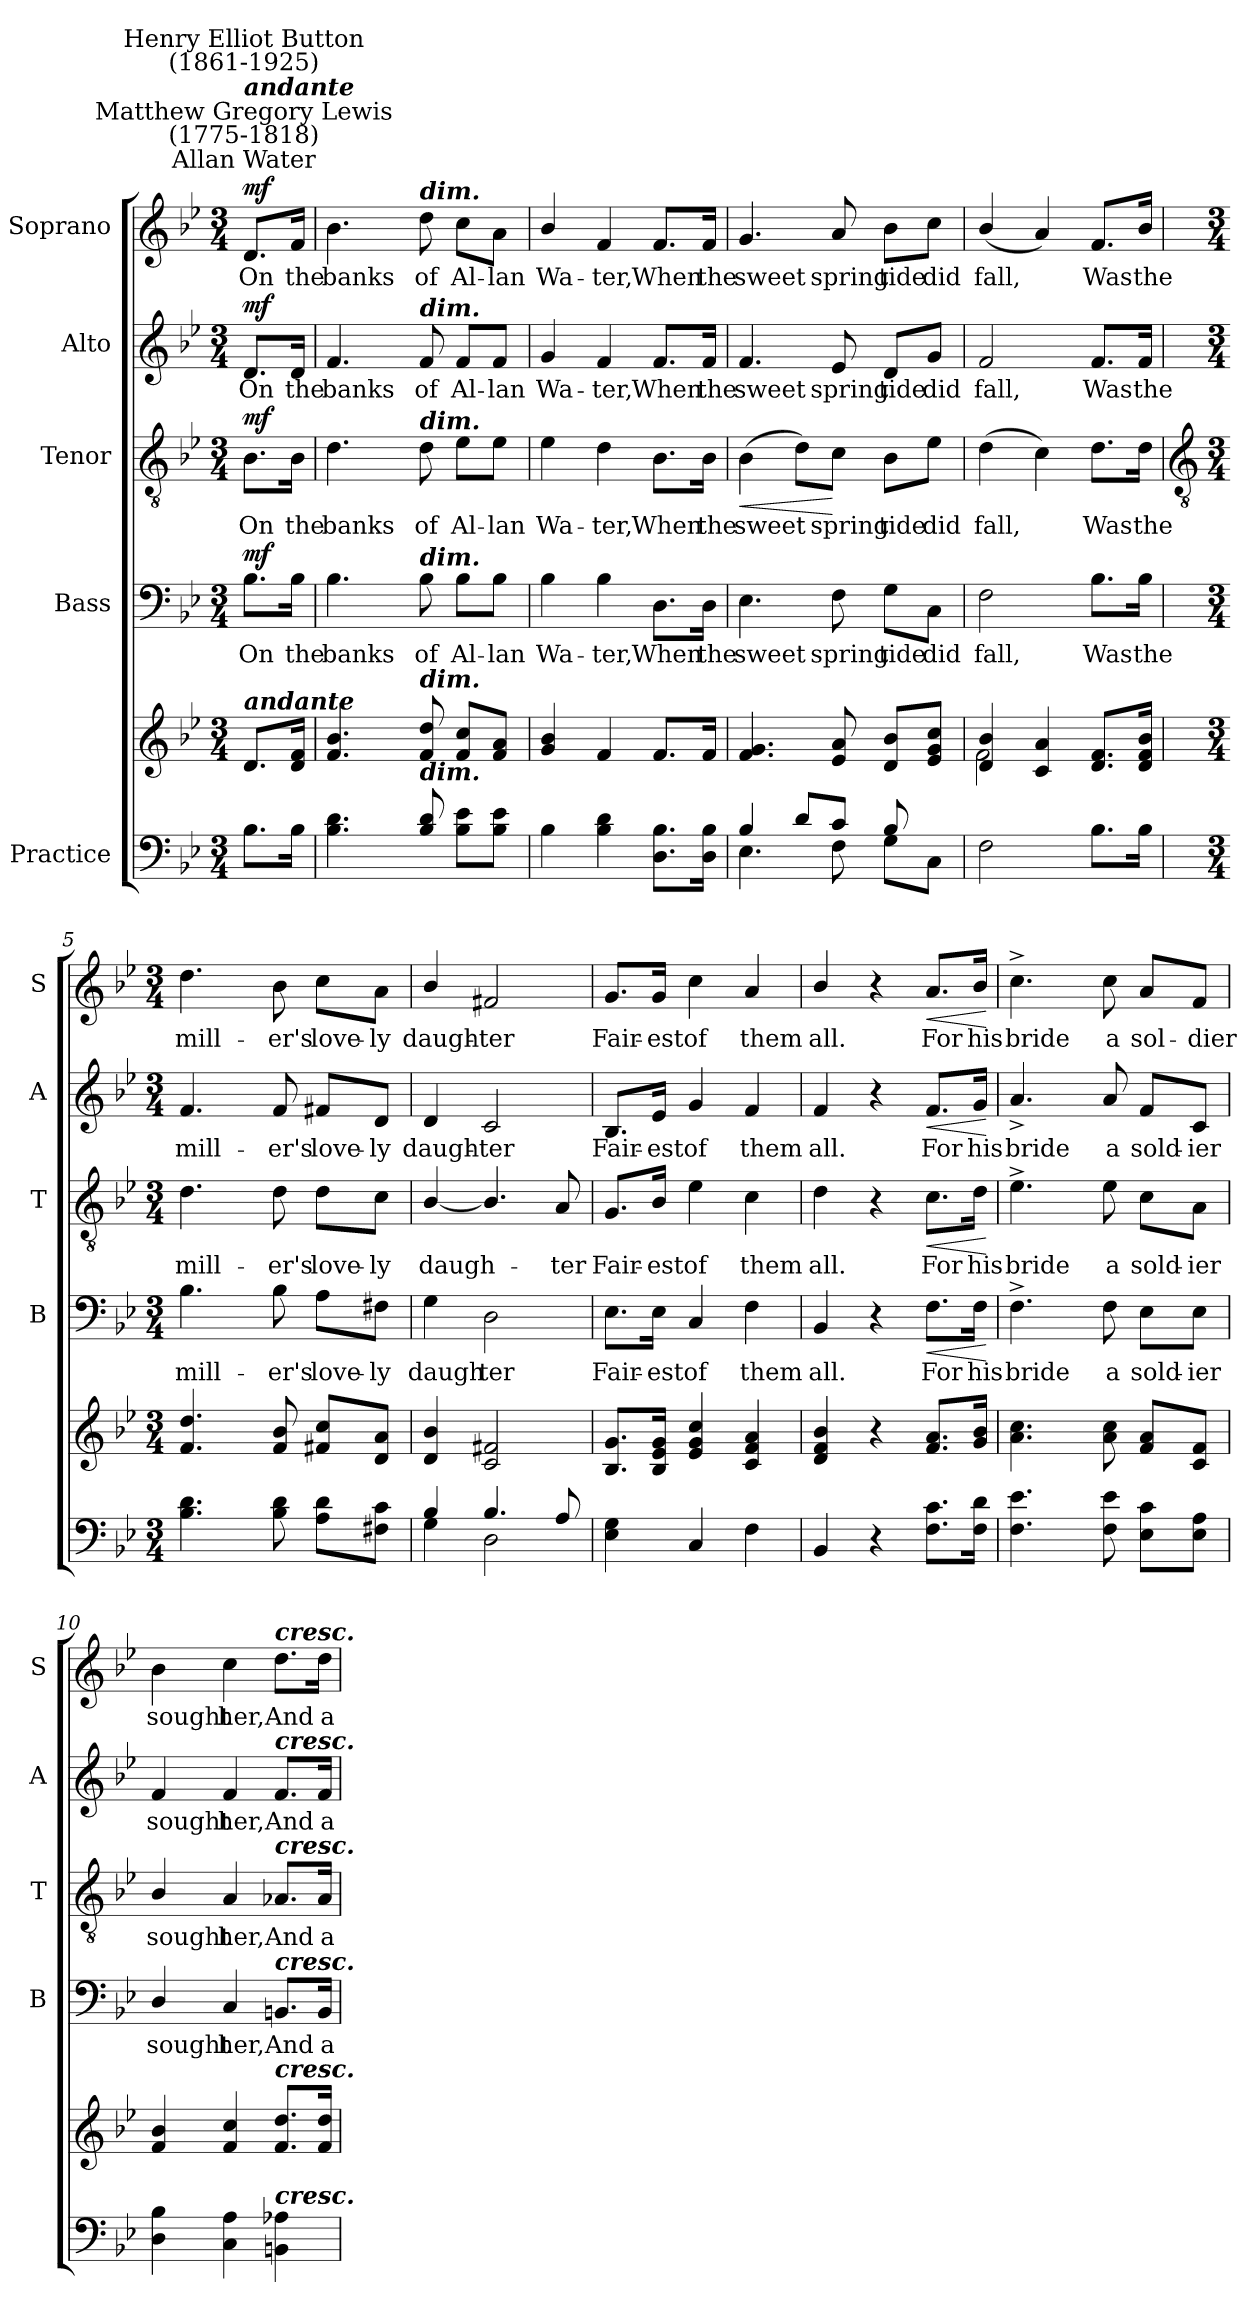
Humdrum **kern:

**kern	**kern	**dynam	**kern	**text	**dynam	**kern	**text	**dynam	**kern	**text	**dynam	**kern	**text	**dynam
*part5	*part5	*part5	*part4	*part4	*part4	*part3	*part3	*part3	*part2	*part2	*part2	*part1	*part1	*part1
*staff6	*staff5	*staff5/6	*staff4	*staff4	*staff4	*staff3	*staff3	*staff3	*staff2	*staff2	*staff2	*staff1	*staff1	*staff1
*I"Practice	*	*	*I"Bass	*	*	*I"Tenor	*	*	*I"Alto	*	*	*I"Soprano	*	*
*	*	*	*I'B	*	*	*I'T	*	*	*I'A	*	*	*I'S	*	*
*clefF4	*clefG2	*	*clefF4	*	*	*clefGv2	*	*	*clefG2	*	*	*clefG2	*	*
*k[b-e-]	*k[b-e-]	*	*k[b-e-]	*	*	*k[b-e-]	*	*	*k[b-e-]	*	*	*k[b-e-]	*	*
*B-:	*B-:	*	*B-:	*	*	*B-:	*	*	*B-:	*	*	*B-:	*	*
*M3/4	*M3/4	*	*M3/4	*	*	*M3/4	*	*	*M3/4	*	*	*M3/4	*	*
=	=	=	=	=	=	=	=	=	=	=	=	=	=	=
*^	*^	*	*	*	*	*	*	*	*	*	*	*	*	*
!	!	!	!	!	!	!	!	!	!	!	!	!	!	!LO:TX:a:cj:t=Allan Water	!	!
!	!	!	!	!	!	!	!	!	!	!	!	!	!	!LO:TX:a:cj:t=Matthew Gregory Lewis\n(1775-1818)	!	!
!	!	!	!	!	!	!	!	!	!	!	!	!	!	!LO:TX:a:Bi:t=andante	!	!
!	!	!	!	!	!	!	!	!	!	!	!	!	!	!LO:TX:a:cj:t=Henry Elliot Button\n(1861-1925)	!	!
!	!	!LO:TX:a:Bi:t=andante	!	!	!	!	!	!	!	!	!	!	!	!	!	!
!	!	!	!	!LO:DY:b=2	!	!LO:LY:b	!	!	!LO:LY:b	!	!	!LO:LY:b	!	!	!LO:LY:b	!
!	!	!	!	!LO:DY:n=1:b	!	!	!LO:DY:b	!	!	!LO:DY:b	!	!	!LO:DY:b	!	!	!LO:DY:b
8.B-\L	4ryy	8.d/L	4ryy	mf mf	8.B-\L	On	mf	8.B-\L	On	mf	8.d/L	On	mf	8.d/L	On	mf
!	!	!	!	!	!	!LO:LY:b	!	!	!LO:LY:b	!	!	!LO:LY:b	!	!	!LO:LY:b	!
16B-\J	.	16d/ 16f/J	.	.	16B-\Jk	the	.	16B-\Jk	the	.	16d/Jk	the	.	16f/Jk	the	.
=1	=1	=1	=1	=1	=1	=1	=1	=1	=1	=1	=1	=1	=1	=1	=1	=1
!	!	!	!	!	!	!LO:LY:b	!	!	!LO:LY:b	!	!	!LO:LY:b	!	!	!LO:LY:b	!
4.B-\ 4.d\	4ryy	4.f/ 4.b-/	4ryy	.	4.B-\	banks	.	4.d\	banks	.	4.f/	banks	.	4.b-\	banks	.
.	8ryy	.	4ryy	.	.	.	.	.	.	.	.	.	.	.	.	.
!	!	!	!	!	!	!	!	!	!	!	!	!	!	!LO:TX:a:Bi:t=dim.	!	!
!	!	!	!	!	!	!	!	!	!	!	!LO:TX:a:Bi:t=dim.	!	!	!	!	!
!	!	!	!	!	!	!	!	!LO:TX:a:Bi:t=dim.	!	!	!	!	!	!	!	!
!	!	!	!	!	!LO:TX:a:Bi:t=dim.	!	!	!	!	!	!	!	!	!	!	!
!	!	!LO:TX:a:Bi:t=dim.	!	!	!	!	!	!	!	!	!	!	!	!	!	!
!LO:TX:a:Bi:t=dim.	!	!	!	!	!	!	!	!	!	!	!	!	!	!	!	!
!	!	!	!	!	!	!LO:LY:b	!	!	!LO:LY:b	!	!	!LO:LY:b	!	!	!LO:LY:b	!
8B-/ 8d/	8ryy	8f/ 8dd/	.	.	8B-\	of	.	8d\	of	.	8f/	of	.	8dd\	of	.
!	!	!	!	!	!	!LO:LY:b	!	!	!LO:LY:b	!	!	!LO:LY:b	!	!	!LO:LY:b	!
8B-\ 8e-\L	4ryy	8f/ 8cc/L	4ryy	.	8B-\L	Al-	.	8e-\L	Al-	.	8f/L	Al-	.	8cc\L	Al-	.
!	!	!	!	!	!	!LO:LY:b	!	!	!LO:LY:b	!	!	!LO:LY:b	!	!	!LO:LY:b	!
8B-\ 8e-\J	.	8f/ 8a/J	.	.	8B-\J	-lan	.	8e-\J	-lan	.	8f/J	-lan	.	8a\J	-lan	.
=2	=2	=2	=2	=2	=2	=2	=2	=2	=2	=2	=2	=2	=2	=2	=2	=2
!	!	!	!	!	!	!LO:LY:b	!	!	!LO:LY:b	!	!	!LO:LY:b	!	!	!LO:LY:b	!
4B-\	4ryy	4g/ 4b-/	4ryy	.	4B-\	Wa-	.	4e-\	Wa-	.	4g/	Wa-	.	4b-/	Wa-	.
!	!	!	!	!	!	!LO:LY:b	!	!	!LO:LY:b	!	!	!LO:LY:b	!	!	!LO:LY:b	!
4B-\ 4d\	4ryy	4f/	4ryy	.	4B-\	-ter,	.	4d\	-ter,	.	4f/	-ter,	.	4f/	-ter,	.
!	!	!	!	!	!	!LO:LY:b	!	!	!LO:LY:b	!	!	!LO:LY:b	!	!	!LO:LY:b	!
8.D\ 8.B-\L	4ryy	8.f/L	4ryy	.	8.D\L	When	.	8.B-\L	When	.	8.f/L	When	.	8.f/L	When	.
!	!	!	!	!	!	!LO:LY:b	!	!	!LO:LY:b	!	!	!LO:LY:b	!	!	!LO:LY:b	!
16D\ 16B-\J	.	16f/J	.	.	16D\Jk	the	.	16B-\Jk	the	.	16f/Jk	the	.	16f/Jk	the	.
=3	=3	=3	=3	=3	=3	=3	=3	=3	=3	=3	=3	=3	=3	=3	=3	=3
!	!	!	!	!	!	!LO:LY:b	!	!	!LO:LY:b	!LO:HP:b	!	!LO:LY:b	!	!	!LO:LY:b	!
4B-/	4.E-\	4.f/ 4.g/	4ryy	.	4.E-\	sweet	.	(>4B-\	sweet	<	4.f/	sweet	.	4.g/	sweet	.
8d/L	.	.	4ryy	.	.	.	.	8d\L)	.	.	.	.	.	.	.	.
!	!	!	!	!	!	!LO:LY:b	!	!	!LO:LY:b	!	!	!LO:LY:b	!	!	!LO:LY:b	!
8c/J	8F\	8e-/ 8a/	.	.	8F\	spring	.	8c\J	spring	[	8e-/	spring	.	8a/	spring	.
!	!	!	!	!	!	!LO:LY:b	!	!	!LO:LY:b	!	!	!LO:LY:b	!	!	!LO:LY:b	!
8B-/	8G\L	8d/ 8b-/L	8ryy	.	8G\L	tide	.	8B-\L	tide	.	8d/L	tide	.	8b-\L	tide	.
!	!	!	!	!	!	!LO:LY:b	!	!	!LO:LY:b	!	!	!LO:LY:b	!	!	!LO:LY:b	!
8ryy	8C\J	8e-/ 8g/ 8cc/J	8ryy	.	8C\J	did	.	8e-\J	did	.	8g/J	did	.	8cc\J	did	.
=4	=4	=4	=4	=4	=4	=4	=4	=4	=4	=4	=4	=4	=4	=4	=4	=4
!	!	!	!	!	!	!LO:LY:b	!	!	!LO:LY:b	!	!	!LO:LY:b	!	!	!LO:LY:b	!
2F\	4ryy	4d/ 4b-/	2f\	.	2F\	fall,	.	(>4d\	fall,	.	2f/	fall,	.	(<4b-/	fall,	.
.	4ryy	4c/ 4a/	.	.	.	.	.	4c\)	.	.	.	.	.	4a/)	.	.
!	!	!	!	!	!	!LO:LY:b	!	!	!LO:LY:b	!	!	!LO:LY:b	!	!	!LO:LY:b	!
8.B-\L	4ryy	8.d/ 8.f/L	4ryy	.	8.B-\L	Was	.	8.d\L	Was	.	8.f/L	Was	.	8.f/L	Was	.
!	!	!	!	!	!	!LO:LY:b	!	!	!LO:LY:b	!	!	!LO:LY:b	!	!	!LO:LY:b	!
16B-\J	.	16d/ 16f/ 16b-/J	.	.	16B-\Jk	the	.	16d\Jk	the	.	16f/Jk	the	.	16b-/Jk	the	.
*	*	*v	*v	*	*	*	*	*	*	*	*	*	*	*	*	*
!!LO:LB:g=z
=5	=5	=5	=5	=5	=5	=5	=5	=5	=5	=5	=5	=5	=5	=5	=5
*	*	*	*	*	*	*	*clefGv2	*	*	*	*	*	*	*	*
*M3/4	*	*M3/4	*	*M3/4	*	*	*M3/4	*	*	*M3/4	*	*	*M3/4	*	*
!	!	!	!	!	!LO:LY:b	!	!	!LO:LY:b	!	!	!LO:LY:b	!	!	!LO:LY:b	!
4.B-\ 4.d\	4ryy	4.f/ 4.dd/	.	4.B-\	mill-	.	4.d\	mill-	.	4.f/	mill-	.	4.dd\	mill-	.
.	4ryy	.	.	.	.	.	.	.	.	.	.	.	.	.	.
!	!	!	!	!	!LO:LY:b	!	!	!LO:LY:b	!	!	!LO:LY:b	!	!	!LO:LY:b	!
8B-\ 8d\	.	8f/ 8b-/	.	8B-\	-er's	.	8d\	-er's	.	8f/	-er's	.	8b-\	-er's	.
!	!	!	!	!	!LO:LY:b	!	!	!LO:LY:b	!	!	!LO:LY:b	!	!	!LO:LY:b	!
8A\ 8d\L	4ryy	8f#X/ 8cc/L	.	8A\L	love-	.	8d\L	love-	.	8f#X/L	love-	.	8cc\L	love-	.
!	!	!	!	!	!LO:LY:b	!	!	!LO:LY:b	!	!	!LO:LY:b	!	!	!LO:LY:b	!
8F#X\ 8c\J	.	8d/ 8a/J	.	8F#X\J	-ly	.	8c\J	-ly	.	8d/J	-ly	.	8a\J	-ly	.
=6	=6	=6	=6	=6	=6	=6	=6	=6	=6	=6	=6	=6	=6	=6	=6
!	!	!	!	!	!LO:LY:b	!	!	!LO:LY:b	!	!	!LO:LY:b	!	!	!LO:LY:b	!
4B-/	4G\	4d/ 4b-/	.	4G\	daugh	.	[4B-/	daugh-	.	4d/	daugh-	.	4b-/	daugh-	.
!	!	!	!	!	!LO:LY:b	!	!	!	!	!	!LO:LY:b	!	!	!LO:LY:b	!
4.B-/	2D\	2c/ 2f#X/	.	2D\	ter	.	4.B-/]	.	.	2c/	-ter	.	2f#X/	-ter	.
!	!	!	!	!	!	!	!	!LO:LY:b	!	!	!	!	!	!	!
8A/	.	.	.	.	.	.	8A/	ter	.	.	.	.	.	.	.
=7	=7	=7	=7	=7	=7	=7	=7	=7	=7	=7	=7	=7	=7	=7	=7
!	!	!	!	!	!LO:LY:b	!	!	!LO:LY:b	!	!	!LO:LY:b	!	!	!LO:LY:b	!
4E-\ 4G\	4ryy	8.B-/ 8.g/L	.	8.E-\L	Fair-	.	8.G/L	Fair-	.	8.B-/L	Fair-	.	8.g/L	Fair-	.
!	!	!	!	!	!LO:LY:b	!	!	!LO:LY:b	!	!	!LO:LY:b	!	!	!LO:LY:b	!
.	.	16B-/ 16e-/ 16g/J	.	16E-\Jk	-est	.	16B-/Jk	-est	.	16e-/Jk	-est	.	16g/Jk	-est	.
!	!	!	!	!	!LO:LY:b	!	!	!LO:LY:b	!	!	!LO:LY:b	!	!	!LO:LY:b	!
4C/	4ryy	4e-/ 4g/ 4cc/	.	4C/	of	.	4e-\	of	.	4g/	of	.	4cc\	of	.
!	!	!	!	!	!LO:LY:b	!	!	!LO:LY:b	!	!	!LO:LY:b	!	!	!LO:LY:b	!
4F\	4ryy	4c/ 4f/ 4a/	.	4F\	them	.	4c\	them	.	4f/	them	.	4a/	them	.
=8	=8	=8	=8	=8	=8	=8	=8	=8	=8	=8	=8	=8	=8	=8	=8
!	!	!	!	!	!LO:LY:b	!	!	!LO:LY:b	!	!	!LO:LY:b	!	!	!LO:LY:b	!
4BB-/	4ryy	4d/ 4f/ 4b-/	.	4BB-/	all.	.	4d\	all.	.	4f/	all.	.	4b-/	all.	.
4r	4ryy	4r	.	4r	.	.	4r	.	.	4r	.	.	4r	.	.
!	!	!	!	!	!LO:LY:b	!LO:HP:b	!	!LO:LY:b	!LO:HP:b	!	!LO:LY:b	!LO:HP:b	!	!LO:LY:b	!LO:HP:b
8.F\ 8.c\L	4ryy	8.f/ 8.a/L	.	8.F\L	For	<	8.c\L	For	<	8.f/L	For	<	8.a/L	For	<
!	!	!	!	!	!LO:LY:b	!	!	!LO:LY:b	!	!	!LO:LY:b	!	!	!LO:LY:b	!
16F\ 16d\J	.	16g/ 16b-/J	.	16F\Jk	his	.	16d\Jk	his	.	16g/Jk	his	.	16b-/Jk	his	.
*v	*v	*	*	*	*	*	*	*	*	*	*	*	*	*	*
.	.	.	.	.	[	.	.	[	.	.	[	.	.	[
=9	=9	=9	=9	=9	=9	=9	=9	=9	=9	=9	=9	=9	=9	=9
*^	*	*	*	*	*	*	*	*	*	*	*	*	*	*
!	!	!	!	!	!LO:LY:b	!	!	!LO:LY:b	!	!	!LO:LY:b	!	!	!LO:LY:b	!
4.F\ 4.e-\	4ryy	4.a\ 4.cc\	.	4.F^\	bride	.	4.e-^\	bride	.	4.a^/	bride	.	4.cc^\	bride	.
.	4ryy	.	.	.	.	.	.	.	.	.	.	.	.	.	.
!	!	!	!	!	!LO:LY:b	!	!	!LO:LY:b	!	!	!LO:LY:b	!	!	!LO:LY:b	!
8F\ 8e-\	.	8a\ 8cc\	.	8F\	a	.	8e-\	a	.	8a/	a	.	8cc\	a	.
!	!	!	!	!	!LO:LY:b	!	!	!LO:LY:b	!	!	!LO:LY:b	!	!	!LO:LY:b	!
8E-\ 8c\L	4ryy	8f 8aL	.	8E-\L	sold-	.	8c\L	sold-	.	8f/L	sold-	.	8a/L	sol-	.
!	!	!	!	!	!LO:LY:b	!	!	!LO:LY:b	!	!	!LO:LY:b	!	!	!LO:LY:b	!
8E-\ 8A\J	.	8c 8fJ	.	8E-\J	-ier	.	8A\J	-ier	.	8c/J	-ier	.	8f/J	-dier	.
=10	=10	=10	=10	=10	=10	=10	=10	=10	=10	=10	=10	=10	=10	=10	=10
!	!	!	!	!	!LO:LY:b	!	!	!LO:LY:b	!	!	!LO:LY:b	!	!	!LO:LY:b	!
4D\ 4B-\	4ryy	4f/ 4b-/	.	4D/	sought	.	4B-/	sought	.	4f/	sought	.	4b-\	sought	.
!	!	!	!	!	!LO:LY:b	!	!	!LO:LY:b	!	!	!LO:LY:b	!	!	!LO:LY:b	!
4C\ 4A\	4ryy	4f/ 4cc/	.	4C/	her,	.	4A/	her,	.	4f/	her,	.	4cc\	her,	.
!	!	!	!	!	!	!	!	!	!	!	!	!	!LO:TX:a:Bi:t=cresc.	!	!
!	!	!	!	!	!	!	!	!	!	!LO:TX:a:Bi:t=cresc.	!	!	!	!	!
!	!	!	!	!	!	!	!LO:TX:a:Bi:t=cresc.	!	!	!	!	!	!	!	!
!	!	!	!	!LO:TX:a:Bi:t=cresc.	!	!	!	!	!	!	!	!	!	!	!
!	!	!LO:TX:a:Bi:t=cresc.	!	!	!	!	!	!	!	!	!	!	!	!	!
!LO:TX:a:Bi:t=cresc.	!	!	!	!	!	!	!	!	!	!	!	!	!	!	!
!	!	!	!	!	!LO:LY:b	!	!	!LO:LY:b	!	!	!LO:LY:b	!	!	!LO:LY:b	!
4BBn\ 4A-X\	4ryy	8.f/ 8.dd/L	.	8.BBn/L	And	.	8.A-X/L	And	.	8.f/L	And	.	8.dd\L	And	.
!	!	!	!	!	!LO:LY:b	!	!	!LO:LY:b	!	!	!LO:LY:b	!	!	!LO:LY:b	!
.	.	16f/ 16dd/J	.	16BB/Jk	a	.	16A-/Jk	a	.	16f/Jk	a	.	16dd\Jk	a	.
*v	*v	*	*	*	*	*	*	*	*	*	*	*	*	*	*
=	=	=	=	=	=	=	=	=	=	=	=	=	=	=
*-	*-	*-	*-	*-	*-	*-	*-	*-	*-	*-	*-	*-	*-	*-
